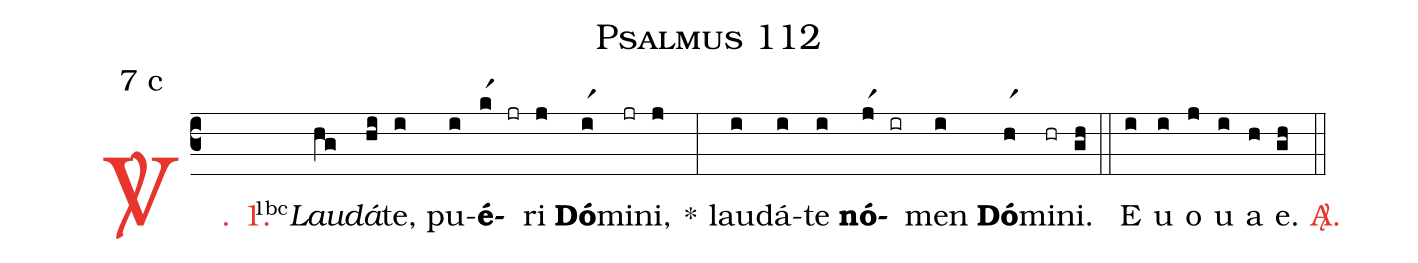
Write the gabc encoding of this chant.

name: Psalmus 112;
mode: 7;
mode-differentia: c;
%%
(c3)

<c><sp>V/</sp>. 1.</c>() <v>\VSup{1bc}</v><i>Lau</i>(hg)<i>dá</i>(hi)te,(i) pu(i)<b>é</b>(kr1)(jr)ri(j) <b>Dó</b>(ir1)mi(jr)ni,(j) *(:) lau(i)dá(i)te(i) <b>nó</b>(jr1)(ir)men(i) <b>Dó</b>(hr1)mi(hr)ni.(gh)

(::)

<eu>E(i) u(i) o(j) u(i) a(h) e.</eu>(gh)

<c><sp>A/</sp>.</c>(::)
